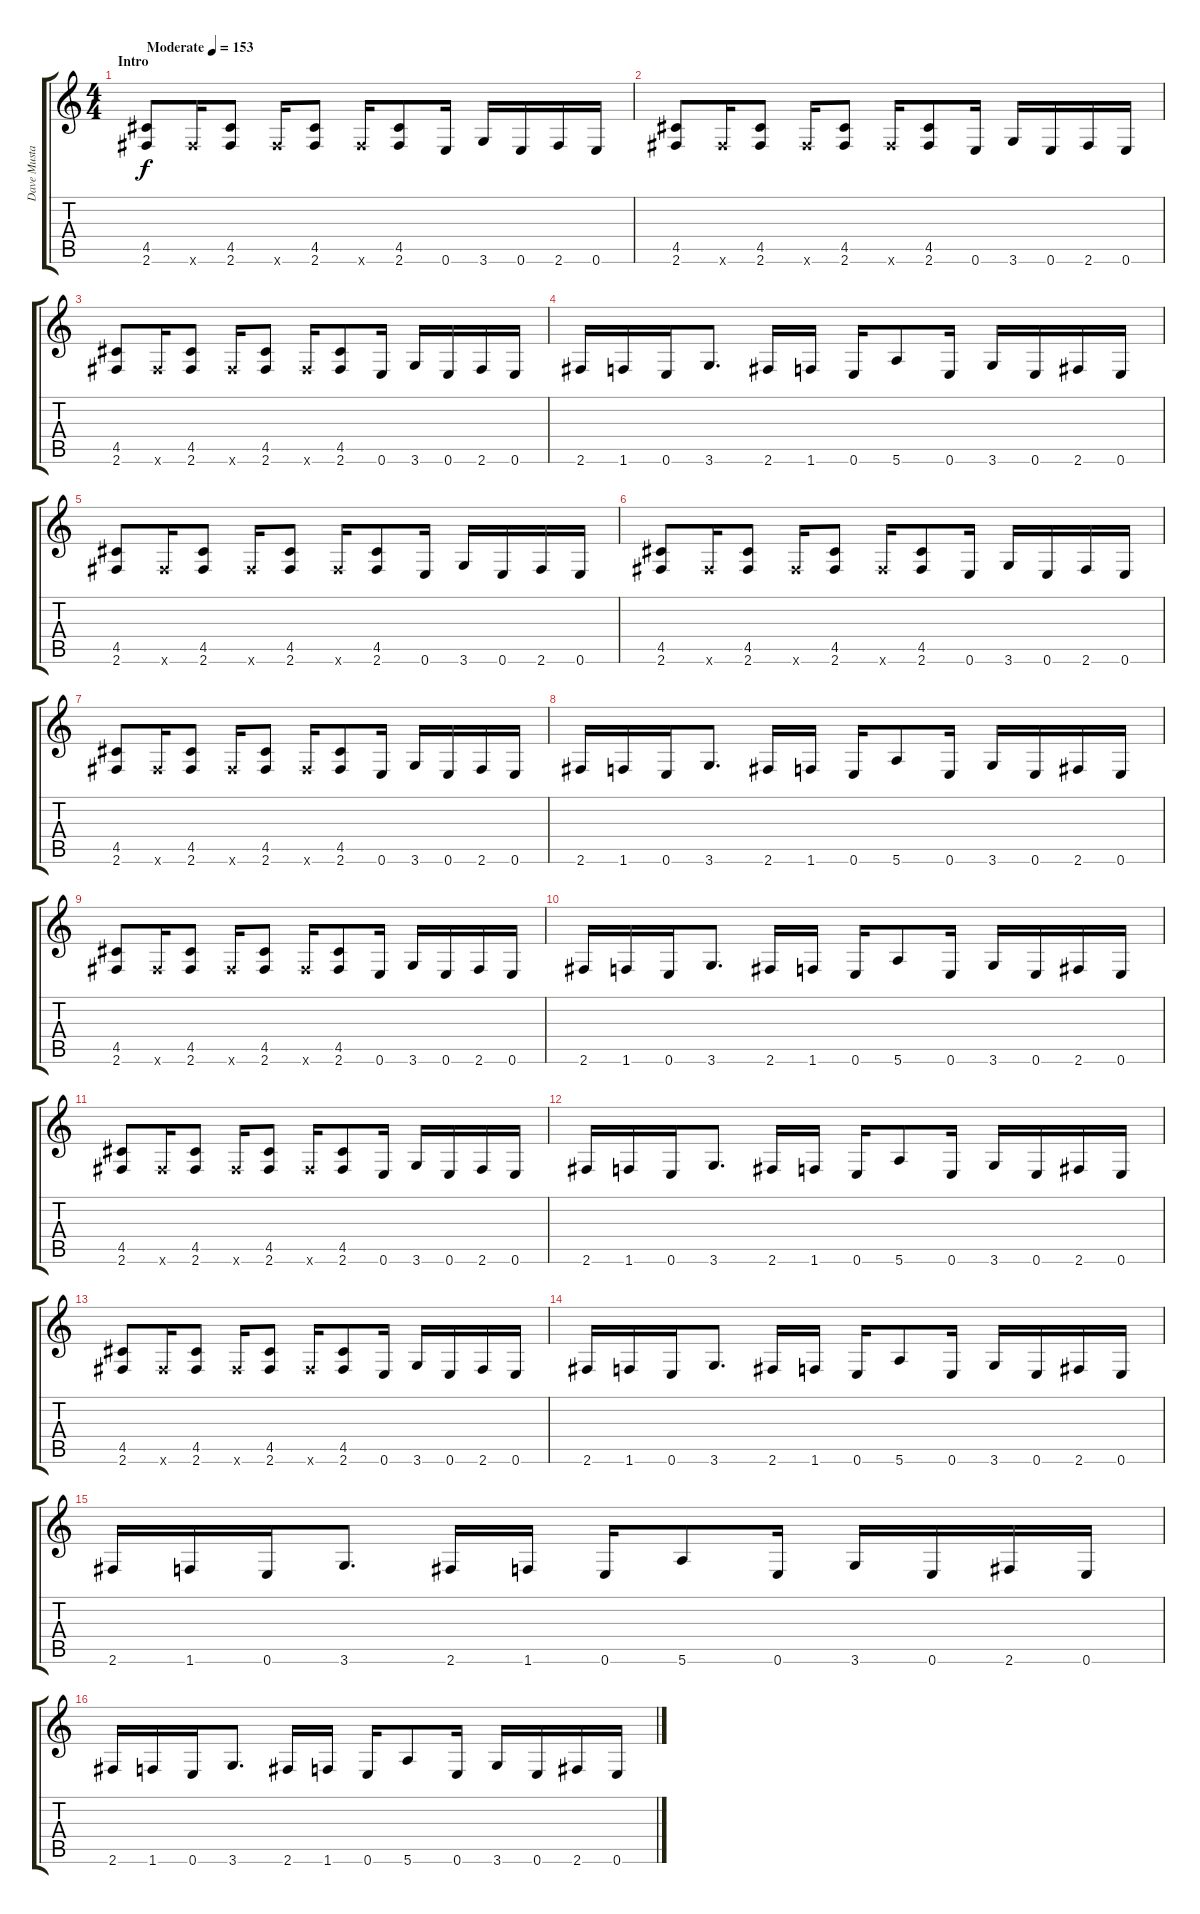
\track ("Dave Mustaine" "Dave Musta") {instrument distortionguitar}
\staff {score tabs}
\tuning (E4 B3 G3 D3 A2 E2) {hide}
\ts (4 4)
\section ("" "Intro")
\tempo (153 "Moderate")
\clef g2
\ks c
(4.5 2.6).8{dy f instrument distortionguitar} 2.6{x}.16 (4.5 2.6).8 2.6{x}.16 (4.5 2.6).8 2.6{x}.16 (4.5 2.6).8 0.6.16 3.6.16 0.6.16 2.6.16 0.6.16 |
(4.5 2.6).8 2.6{x}.16 (4.5 2.6).8 2.6{x}.16 (4.5 2.6).8 2.6{x}.16 (4.5 2.6).8 0.6.16 3.6.16 0.6.16 2.6.16 0.6.16 |
(4.5 2.6).8 2.6{x}.16 (4.5 2.6).8 2.6{x}.16 (4.5 2.6).8 2.6{x}.16 (4.5 2.6).8 0.6.16 3.6.16 0.6.16 2.6.16 0.6.16 |
2.6.16 1.6.16 0.6.16 3.6.8{d} 2.6.16 1.6.16 0.6.16 5.6.8 0.6.16 3.6.16 0.6.16 2.6.16 0.6.16 |
(4.5 2.6).8 2.6{x}.16 (4.5 2.6).8 2.6{x}.16 (4.5 2.6).8 2.6{x}.16 (4.5 2.6).8 0.6.16 3.6.16 0.6.16 2.6.16 0.6.16 |
(4.5 2.6).8 2.6{x}.16 (4.5 2.6).8 2.6{x}.16 (4.5 2.6).8 2.6{x}.16 (4.5 2.6).8 0.6.16 3.6.16 0.6.16 2.6.16 0.6.16 |
(4.5 2.6).8 2.6{x}.16 (4.5 2.6).8 2.6{x}.16 (4.5 2.6).8 2.6{x}.16 (4.5 2.6).8 0.6.16 3.6.16 0.6.16 2.6.16 0.6.16 |
2.6.16 1.6.16 0.6.16 3.6.8{d} 2.6.16 1.6.16 0.6.16 5.6.8 0.6.16 3.6.16 0.6.16 2.6.16 0.6.16 |
(4.5 2.6).8 2.6{x}.16 (4.5 2.6).8 2.6{x}.16 (4.5 2.6).8 2.6{x}.16 (4.5 2.6).8 0.6.16 3.6.16 0.6.16 2.6.16 0.6.16 |
2.6.16 1.6.16 0.6.16 3.6.8{d} 2.6.16 1.6.16 0.6.16 5.6.8 0.6.16 3.6.16 0.6.16 2.6.16 0.6.16 |
(4.5 2.6).8 2.6{x}.16 (4.5 2.6).8 2.6{x}.16 (4.5 2.6).8 2.6{x}.16 (4.5 2.6).8 0.6.16 3.6.16 0.6.16 2.6.16 0.6.16 |
2.6.16 1.6.16 0.6.16 3.6.8{d} 2.6.16 1.6.16 0.6.16 5.6.8 0.6.16 3.6.16 0.6.16 2.6.16 0.6.16 |
(4.5 2.6).8 2.6{x}.16 (4.5 2.6).8 2.6{x}.16 (4.5 2.6).8 2.6{x}.16 (4.5 2.6).8 0.6.16 3.6.16 0.6.16 2.6.16 0.6.16 |
2.6.16 1.6.16 0.6.16 3.6.8{d} 2.6.16 1.6.16 0.6.16 5.6.8 0.6.16 3.6.16 0.6.16 2.6.16 0.6.16 |
2.6.16 1.6.16 0.6.16 3.6.8{d} 2.6.16 1.6.16 0.6.16 5.6.8 0.6.16 3.6.16 0.6.16 2.6.16 0.6.16 |
2.6.16 1.6.16 0.6.16 3.6.8{d} 2.6.16 1.6.16 0.6.16 5.6.8 0.6.16 3.6.16 0.6.16 2.6.16 0.6.16
